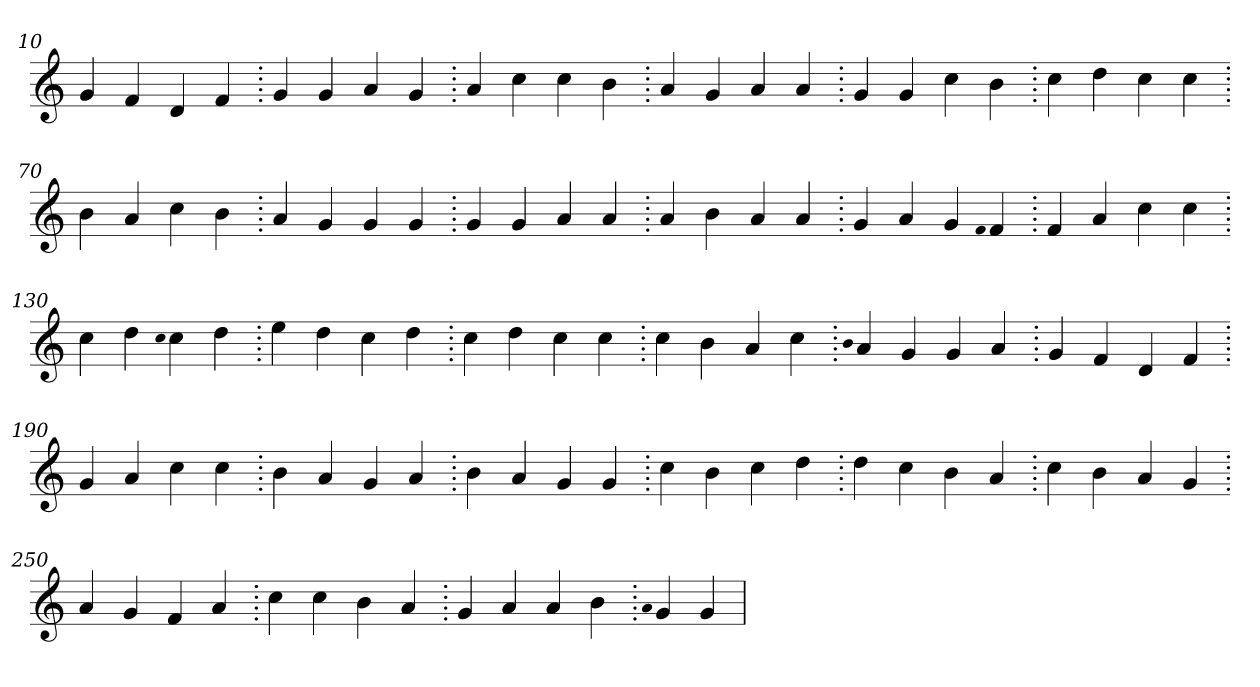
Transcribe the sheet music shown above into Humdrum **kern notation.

**kern
*part1
*staff1
*clefG2
=10.
4g
4f
4d
4f
=20.
4g
4g
4a
4g
=30.
4a
4cc
4cc
4b
=40.
4a
4g
4a
4a
=50.
4g
4g
4cc
4b
=60.
4cc
4dd
4cc
4cc
=70.
4b
4a
4cc
4b
=80.
4a
4g
4g
4g
=90.
4g
4g
4a
4a
=100.
4a
4b
4a
4a
=110.
4g
4a
4g
qqf
4f
=120.
4f
4a
4cc
4cc
=130.
4cc
4dd
qqcc
4cc
4dd
=140.
4ee
4dd
4cc
4dd
=150.
4cc
4dd
4cc
4cc
=160.
4cc
4b
4a
4cc
=170.
qqb
4a
4g
4g
4a
=180.
4g
4f
4d
4f
=190.
4g
4a
4cc
4cc
=200.
4b
4a
4g
4a
=210.
4b
4a
4g
4g
=220.
4cc
4b
4cc
4dd
=230.
4dd
4cc
4b
4a
=240.
4cc
4b
4a
4g
=250.
4a
4g
4f
4a
=260.
4cc
4cc
4b
4a
=270.
4g
4a
4a
4b
=280.
qqa
4g
4g
=
*-
